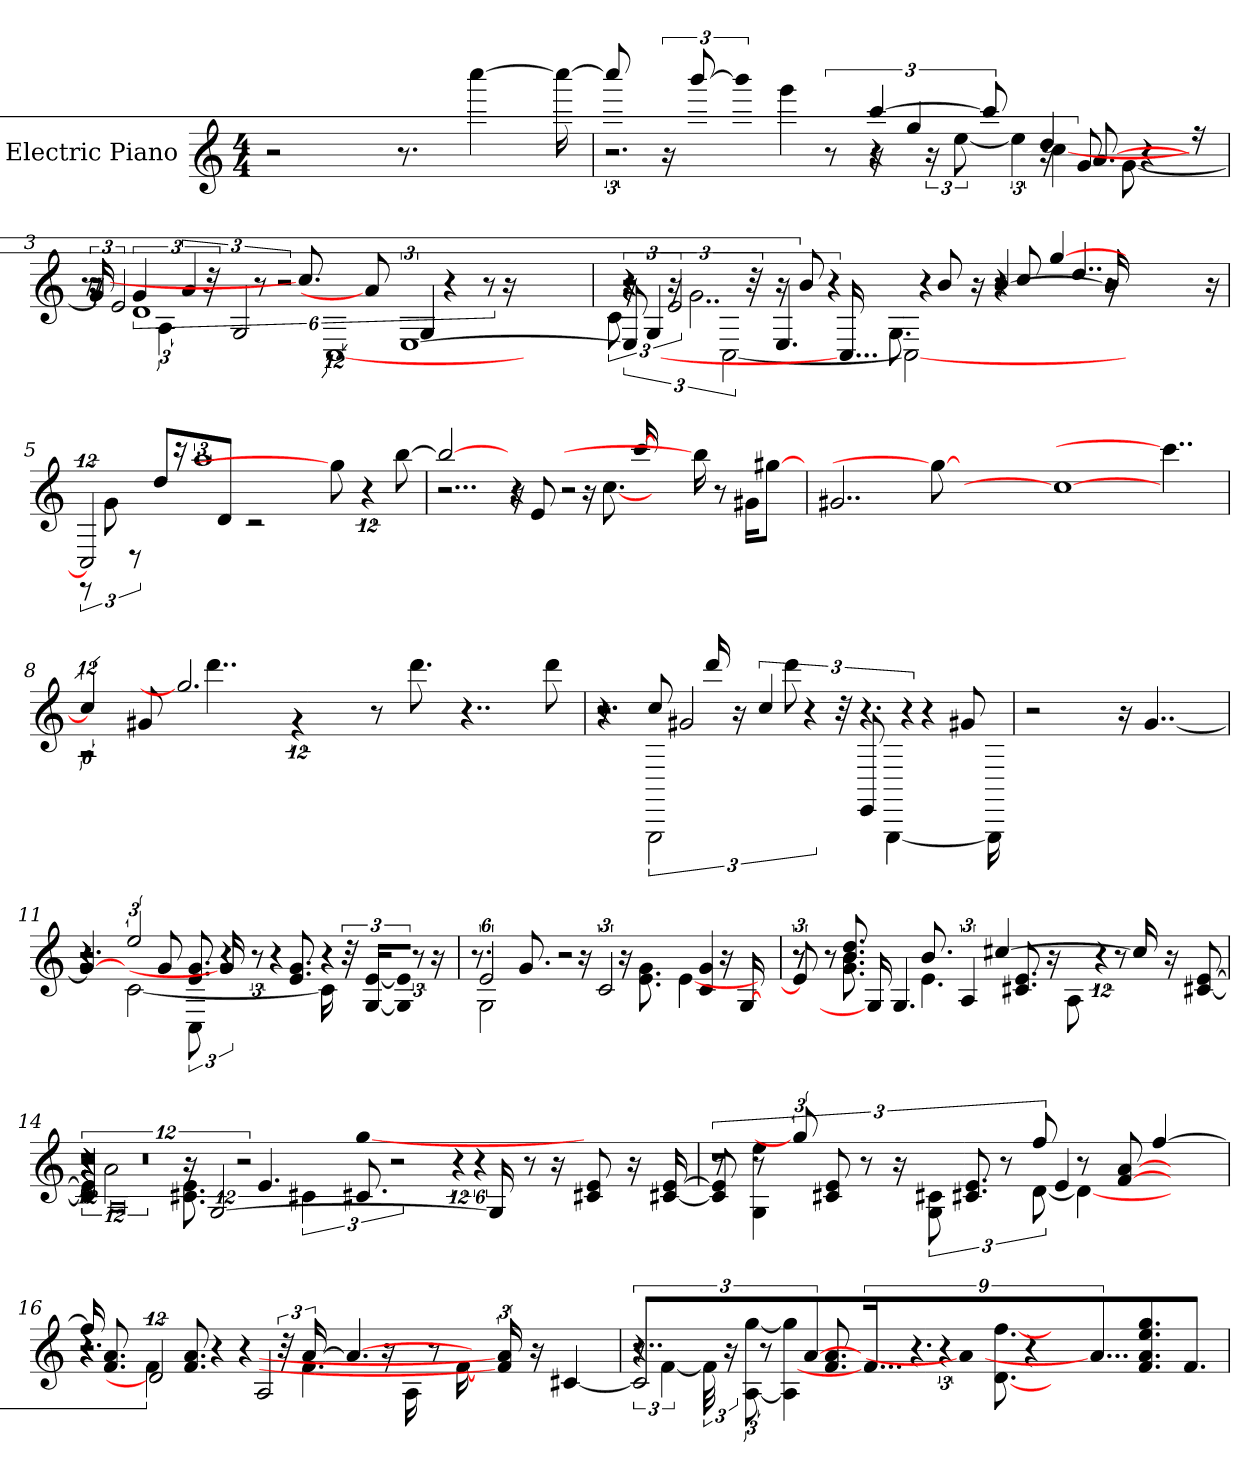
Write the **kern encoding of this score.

**kern
*part1
*staff1
*I"Electric Piano
*I'E.Pno
*clefG2
*M4/4
*MM120
=1
2r
8.r
[4cccc
16cccc_
=2
*^
*	*^
*	*	*^
*	*	*	*^
8cccc]	3r	2r	2.r	2r
24r	.	.	.	.
[12bbb	.	.	.	.
48%5bbb]	.	.	.	.
.	4ggg	.	.	.
12r	.	.	.	.
[6ccc	.	.	.	.
.	.	16r	.	4r
.	.	4gg	.	.
.	24r	.	.	.
12ccc]	.	.	.	.
.	[12ee	.	.	.
4dd	.	.	.	.
.	6ee]	.	.	.
.	.	.	[4cc	16r
.	.	12g	.	[8.a
.	[8g	.	.	.
.	.	48%5r	.	.
16r	.	.	.	.
=3	=3	=3	=3	=3
24g]	16r	16r	8r	8.r
3e	.	.	.	.
.	6%5d	6g	.	.
.	.	.	6A	.
.	.	.	.	6a
.	.	48r	.	.
.	.	2G	.	.
.	.	.	8r	.
.	.	.	.	3r
8.cc]	.	.	.	.
.	.	.	[12%7C	.
8a]	.	.	.	.
[3%2E	.	.	.	4G
.	.	4r	.	.
.	48%5r	.	.	.
.	.	.	.	16r
.	48%17ryy	48%17ryy	48%17ryy	48%17ryy
=4	=4	=4	=4	=4
*	*	*	*	*^
12E]	12c	16r	6r	4r	2r
.	.	6G	.	.	.
3e	24r	.	.	.	.
.	2..g	.	.	.	.
.	.	.	[3C	.	.
.	.	48r	.	.	.
.	.	4.E	.	16r	.
.	.	.	.	12b	.
.	.	.	.	48%5r	.
18...C]	.	.	.	.	.
.	.	.	2C_	8b	8.G
24r	.	.	.	.	.
8cc	.	.	.	.	.
.	.	16r	.	8r	.
4..dd	.	[4b	.	.	4r
.	.	.	.	[4gg	.
.	.	16b]	.	.	16r
.	8.ryy	8.ryy	8.ryy	8.ryy	8.ryy
16r	.	.	.	.	.
*	*v	*v	*v	*v	*v
=5	=5
24%7C]	12r
.	12g
.	12r
.	8dd/L
16r	.
3%2aa	.
.	8d/J
.	2r
.	12%5ryy
8gg]	.
48%7r	.
[8bb	.
=6	=6
*	*^
2bb_	2r	2...r
16r	4r	.
8e	.	.
2r	.	.
.	16r	.
.	[8.cc	.
.	.	[16ccc
.	2ryy	2ryy
16bb]	.	.
8r	.	.
16g#X\KL	.	.
[8gg#X\J	.	.
.	16ryy	16ryy
*v	*v	*v
=7
2..g#X
8gg#_
2.ryy
1cc_
4..ccc]
=8
*^
48%11cc]	12%5r
8g#X	.
2.gg#]	.
.	4..ddd
.	48%7r
.	48%47ryy
8r	.
8.ddd	.
4..r	.
8ddd	.
=9	=9
*^	*^
8.r	8.r	4r	2r
8cc	3GGG	.	.
.	.	2g#X	.
16ddd	.	.	.
16r	.	.	.
6cc	.	.	.
.	.	.	8ddd
.	6r	.	.
48r	.	.	.
12EE	.	.	4.r
.	[4GGG	.	.
6r	.	.	.
.	.	4r	.
8g#X	.	.	.
.	16GGG]	.	.
*v	*v	*v	*v
=10
2r
16r
[4..g
=11
*^
*	*^
*	*	*^
4g_	4r	4.r	2r
3ee	[2c	.	.
.	.	8g	.
.	.	8.e 8.g	12C
16g]	.	.	6r
12r	.	.	.
.	.	4r	.
8.g 8.e	.	.	.
.	16c]	.	4r
.	48r	.	.
.	[24G/ [24eKL	.	.
.	8G/] 8e]J	.	.
12r	.	.	.
.	.	16r	.
*	*	*v	*v
=12	=12	=12
12%5e	2G	8.r
.	.	8.g
.	.	2r
16r	.	.
3c	.	.
.	16r	.
.	8.g 8.e	.
.	[4e	.
4c 4g	.	.
.	.	16r
.	.	[16G
.	16ryy	16ryy
=13	=13	=13
12e]	8r	8r
8r	.	.
.	8.g 8.b	8.dd 8.b
16G]	.	.
4.G	.	.
.	4.e	8.b
.	.	6A
[4cc#X	.	.
.	.	8.e 8.c#X
.	16r	.
.	8A	.
.	.	48%7r
.	8r	.
16cc#]	.	.
16r	.	.
.	48%7ryy	48%7ryy
[8c#X [8e	.	.
=14	=14	=14
*^	*^	*^
*	*	*	*^	*	*
4c#] 4e]	4r	12%5r	12%7r	12%7r	12%7r	12%7r
16r	8.e 8.c#X	.	.	.	.	.
[2G	.	.	.	.	.	.
.	.	4.e	.	.	.	.
.	6c#X	.	.	.	.	.
.	.	.	[12%5gg	3A	12a	8.c#X
.	3r	.	.	.	.	.
.	.	.	.	.	3r	.
.	.	.	.	.	.	48%11r
.	.	24%5r	.	.	.	.
16G]	.	.	.	.	.	.
8r	.	.	.	.	.	.
.	.	.	.	12r	.	.
.	16r	.	.	.	.	.
8e 8c#X	4ryy	4ryy	4ryy	4ryy	4ryy	4ryy
16r	.	.	.	.	.	.
[16c#X [16e	.	.	.	.	.	.
*	*	*v	*v	*v	*v	*v
=15	=15	=15
8c#] 8e]	8r	3%2r
8r	4ee 4G	.
12gg]	.	.
8e 8c#X	.	.
.	8r	.
16r	.	.
.	12c#X 12G	.
8.c#X 8.e	.	.
.	12r	.
.	[12d	12ff
4e	.	.
.	4d_	8r
.	.	[8f [8a
[4ff	.	.
.	24%5ryy	24%5ryy
=16	=16	=16
*	*	*^
16ff]	4r	4.r	2r
8.a 8.f	.	.	.
24%7d]	6f	.	.
.	.	8.f 8.a	.
.	48%7r	.	.
.	.	.	4r
2A	.	.	.
.	4.f	48r	.
.	.	[24a	.
.	.	4.a_	.
.	.	.	16r
.	.	.	16A
.	.	.	8r
.	[16f	.	.
.	48%19ryy	48%19ryy	48%19ryy
24f] 24a]	.	.	.
16r	.	.	.
[4c#X	.	.	.
*	*	*v	*v
=17	=17	=17
3c#]	12r	4..r
.	[6f	.
.	48f]	.
.	24r	.
.	[12gg [12A	.
12r	.	.
.	4gg] 4A]	.
[6a	.	.
.	.	8.a 8.f
18...f]	.	.
.	.	4.r
.	6r	.
12a]	.	.
6r	.	.
.	[8.ff [8.d	.
9...a]	.	.
.	48%25ryy	48%25ryy
8.gg 8.f 8.a 8.ee	.	.
8.fJ	.	.
*v	*v	*v
=
*-
